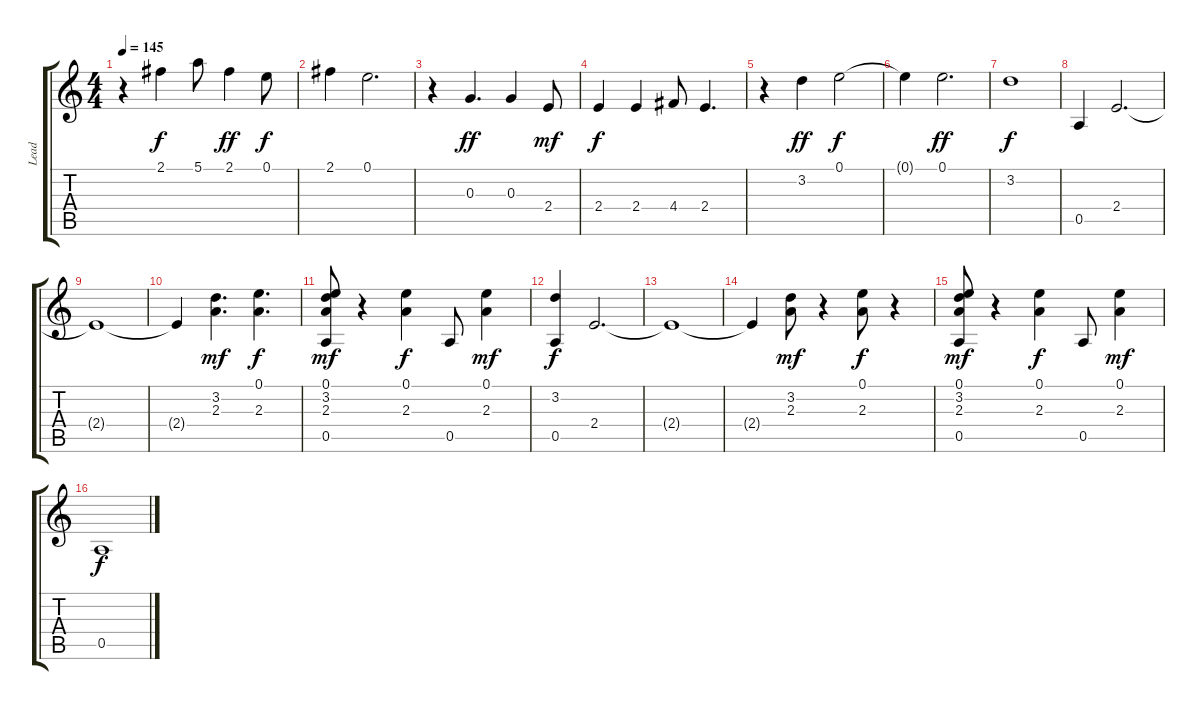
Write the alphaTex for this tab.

\track ("Lead" "Lead") {instrument electricguitarjazz}
\staff {score tabs}
\tuning (E4 B3 G3 D3 A2 E2) {hide}
\ts (4 4)
\tempo 145
\clef g2
\ks c
r.4{dy f} 2.1.4 5.1.8 2.1.4{dy ff} 0.1.8{dy f} |
2.1.4 0.1.2{d} |
r.4 0.3.4{d dy ff} 0.3.4 2.4.8{dy mf} |
2.4.4{dy f} 2.4.4 4.4.8 2.4.4{d} |
r.4 3.2.4{dy ff} 0.1.2{dy f} |
0.1{t}.4 0.1.2{d dy ff} |
3.2.1{dy f} |
0.5.4 2.4.2{d} |
2.4{t}.1 |
2.4{t}.4 (3.2 2.3).4{d dy mf} (0.1 2.3).4{d dy f} |
(0.1 3.2 2.3 0.5).8{dy mf} r.4 (0.1 2.3).4{dy f} 0.5.8 (0.1 2.3).4{dy mf} |
(3.2 0.5).4{dy f} 2.4.2{d} |
2.4{t}.1 |
2.4{t}.4 (3.2 2.3).8{dy mf} r.4 (0.1 2.3).8{dy f} r.4 |
(0.1 3.2 2.3 0.5).8{dy mf} r.4 (0.1 2.3).4{dy f} 0.5.8 (0.1 2.3).4{dy mf} |
0.5.1{dy f}
